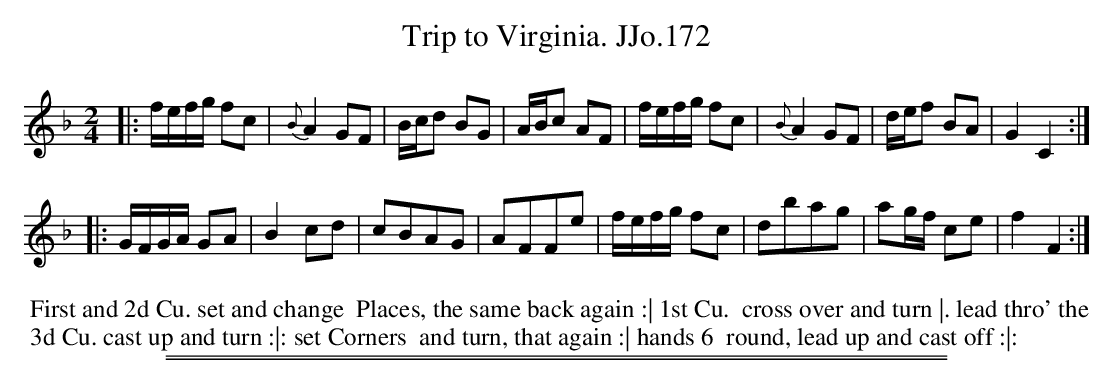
X:1
T: Trip to Virginia. JJo.172
M:2/4
L:1/8
K:F
|:\
f/e/f/g/ fc | {B}A2GF | B/c/d BG | A/B/c AF |\
f/e/f/g/ fc | {B}A2GF | d/e/f BA | G2C2 :|
|:\
G/F/G/A/ GA | B2cd | cBAG | AFFe |\
f/e/f/g/ fc | dbag | ag/f/ ce | f2F2 :|
